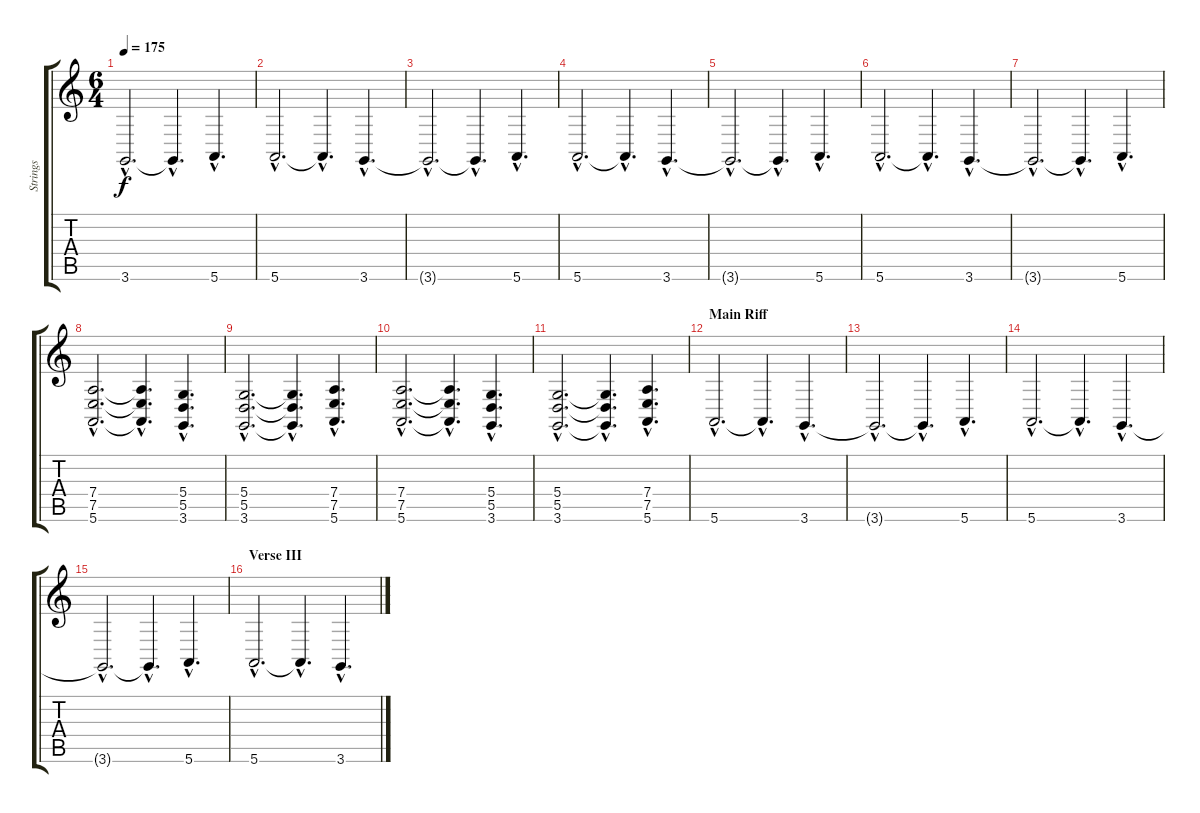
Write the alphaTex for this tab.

\track ("Strings" "Strings") {instrument synthstrings1}
\staff {score tabs}
\tuning (E4 B3 G3 D3 A2 E2) {hide}
\ts (6 4)
\tempo 175
\clef g2
\ks c
3.6{hac t}.2{d dy f} 3.6{hac t}.4{d} 5.6{hac}.4{d} |
5.6{hac}.2{d} 5.6{hac t}.4{d} 3.6{hac}.4{d} |
3.6{hac t}.2{d} 3.6{hac t}.4{d} 5.6{hac}.4{d} |
5.6{hac}.2{d} 5.6{hac t}.4{d} 3.6{hac}.4{d} |
3.6{hac t}.2{d} 3.6{hac t}.4{d} 5.6{hac}.4{d} |
5.6{hac}.2{d} 5.6{hac t}.4{d} 3.6{hac}.4{d} |
3.6{hac t}.2{d} 3.6{hac t}.4{d} 5.6{hac}.4{d} |
(7.4{hac} 7.5{hac} 5.6{hac}).2{d} (7.4{hac t} 7.5{hac t} 5.6{hac t}).4{d} (5.4{hac} 5.5{hac} 3.6{hac}).4{d} |
(5.4{hac} 5.5{hac} 3.6{hac}).2{d} (5.4{hac t} 5.5{hac t} 3.6{hac t}).4{d} (7.4{hac} 7.5{hac} 5.6{hac}).4{d} |
(7.4{hac} 7.5{hac} 5.6{hac}).2{d} (7.4{hac t} 7.5{hac t} 5.6{hac t}).4{d} (5.4{hac} 5.5{hac} 3.6{hac}).4{d} |
(5.4{hac} 5.5{hac} 3.6{hac}).2{d} (5.4{hac t} 5.5{hac t} 3.6{hac t}).4{d} (7.4{hac} 7.5{hac} 5.6{hac}).4{d} |
\section ("" "Main Riff")
5.6{hac}.2{d} 5.6{hac t}.4{d} 3.6{hac}.4{d} |
3.6{hac t}.2{d} 3.6{hac t}.4{d} 5.6{hac}.4{d} |
5.6{hac}.2{d} 5.6{hac t}.4{d} 3.6{hac}.4{d} |
3.6{hac t}.2{d} 3.6{hac t}.4{d} 5.6{hac}.4{d} |
\section ("" "Verse III")
5.6{hac}.2{d} 5.6{hac t}.4{d} 3.6{hac}.4{d}
